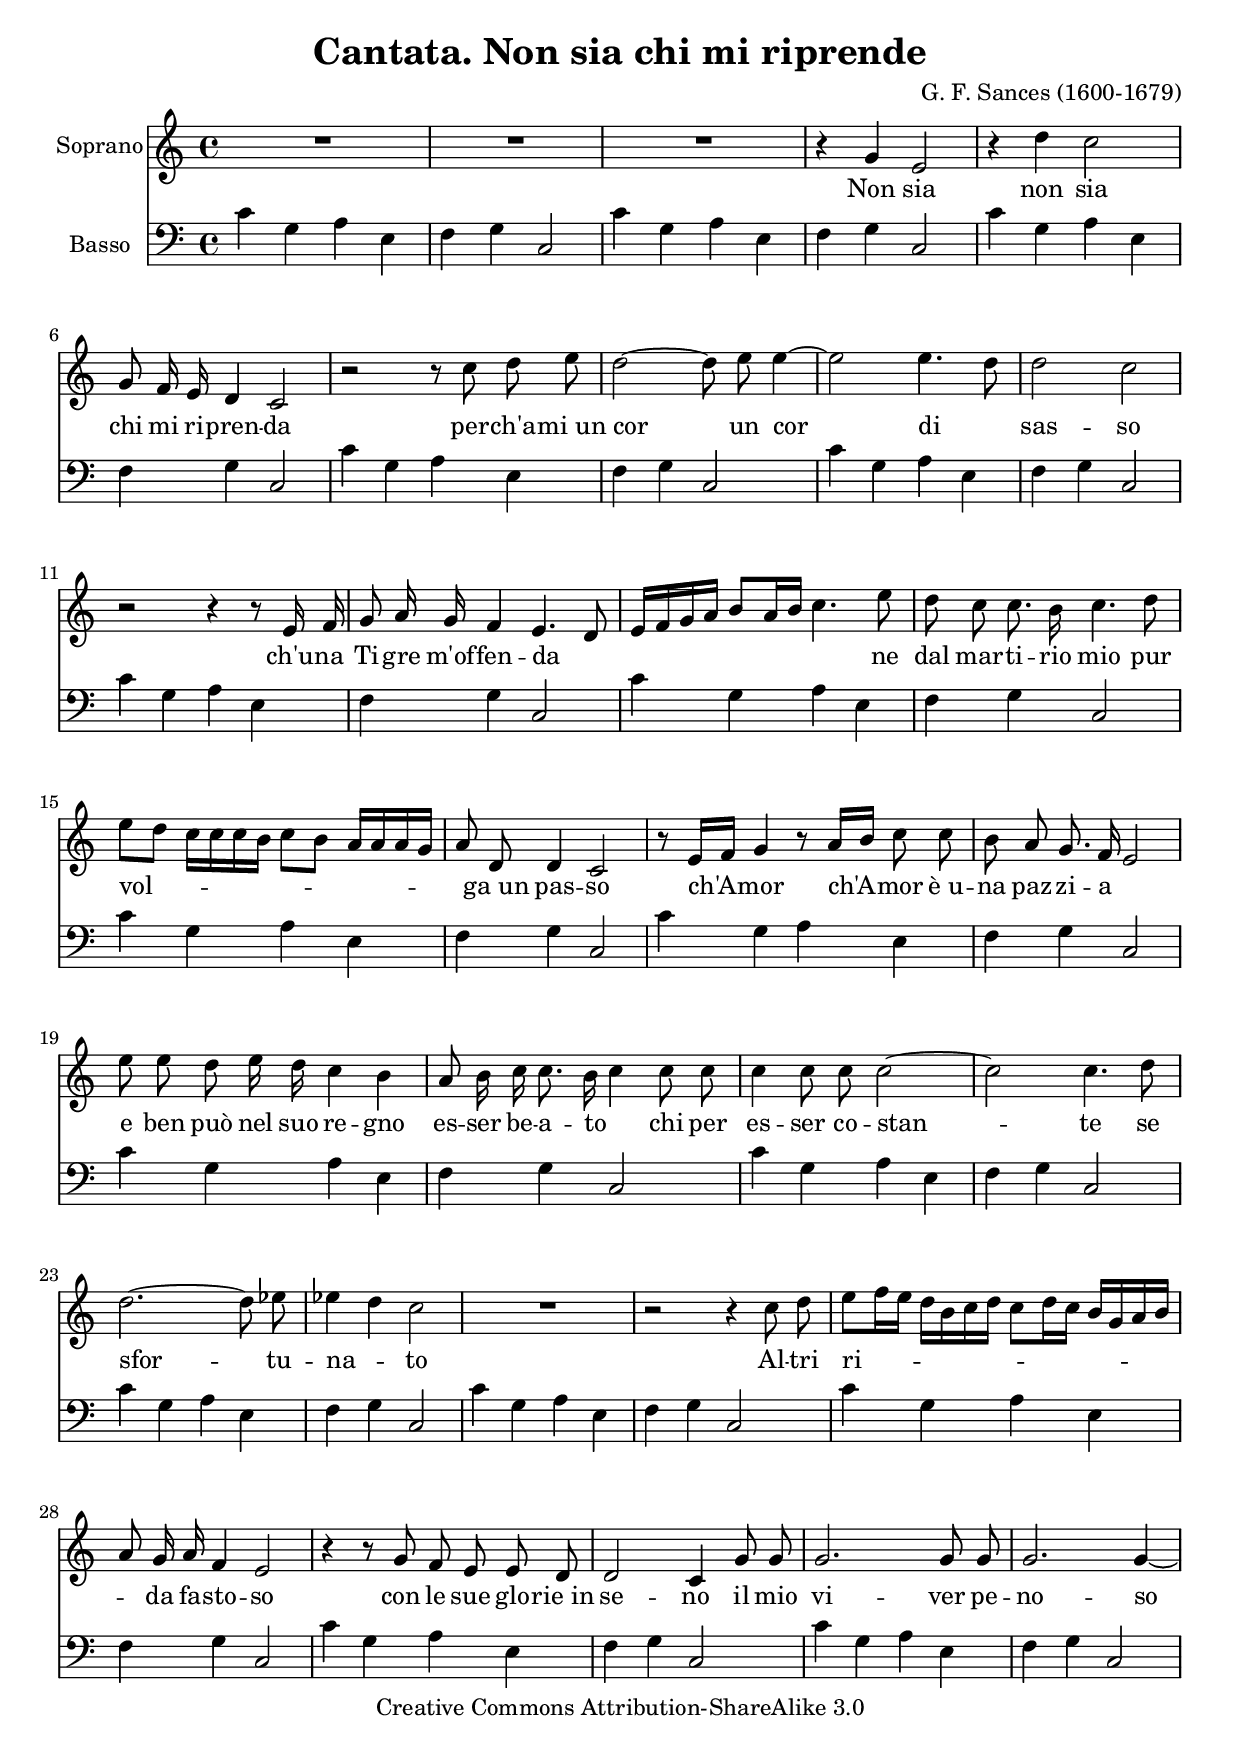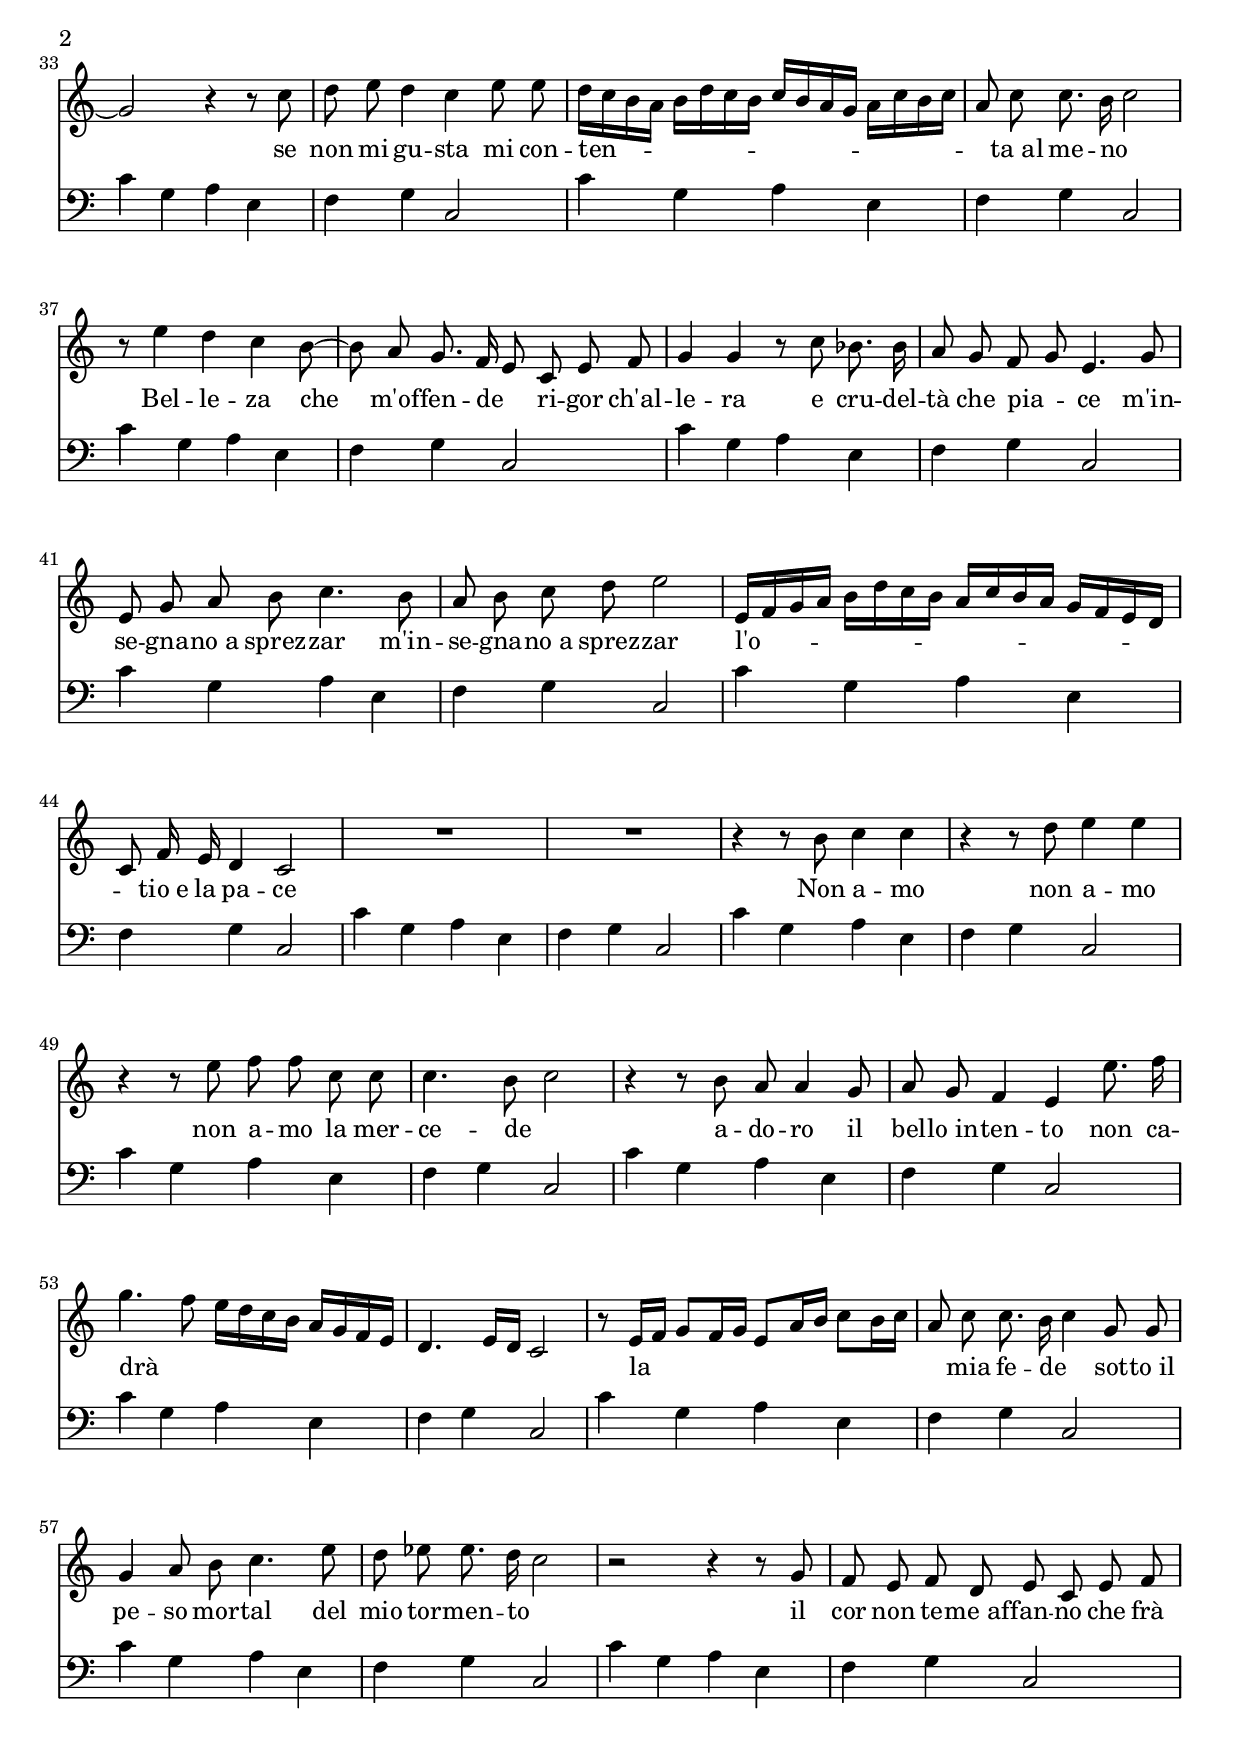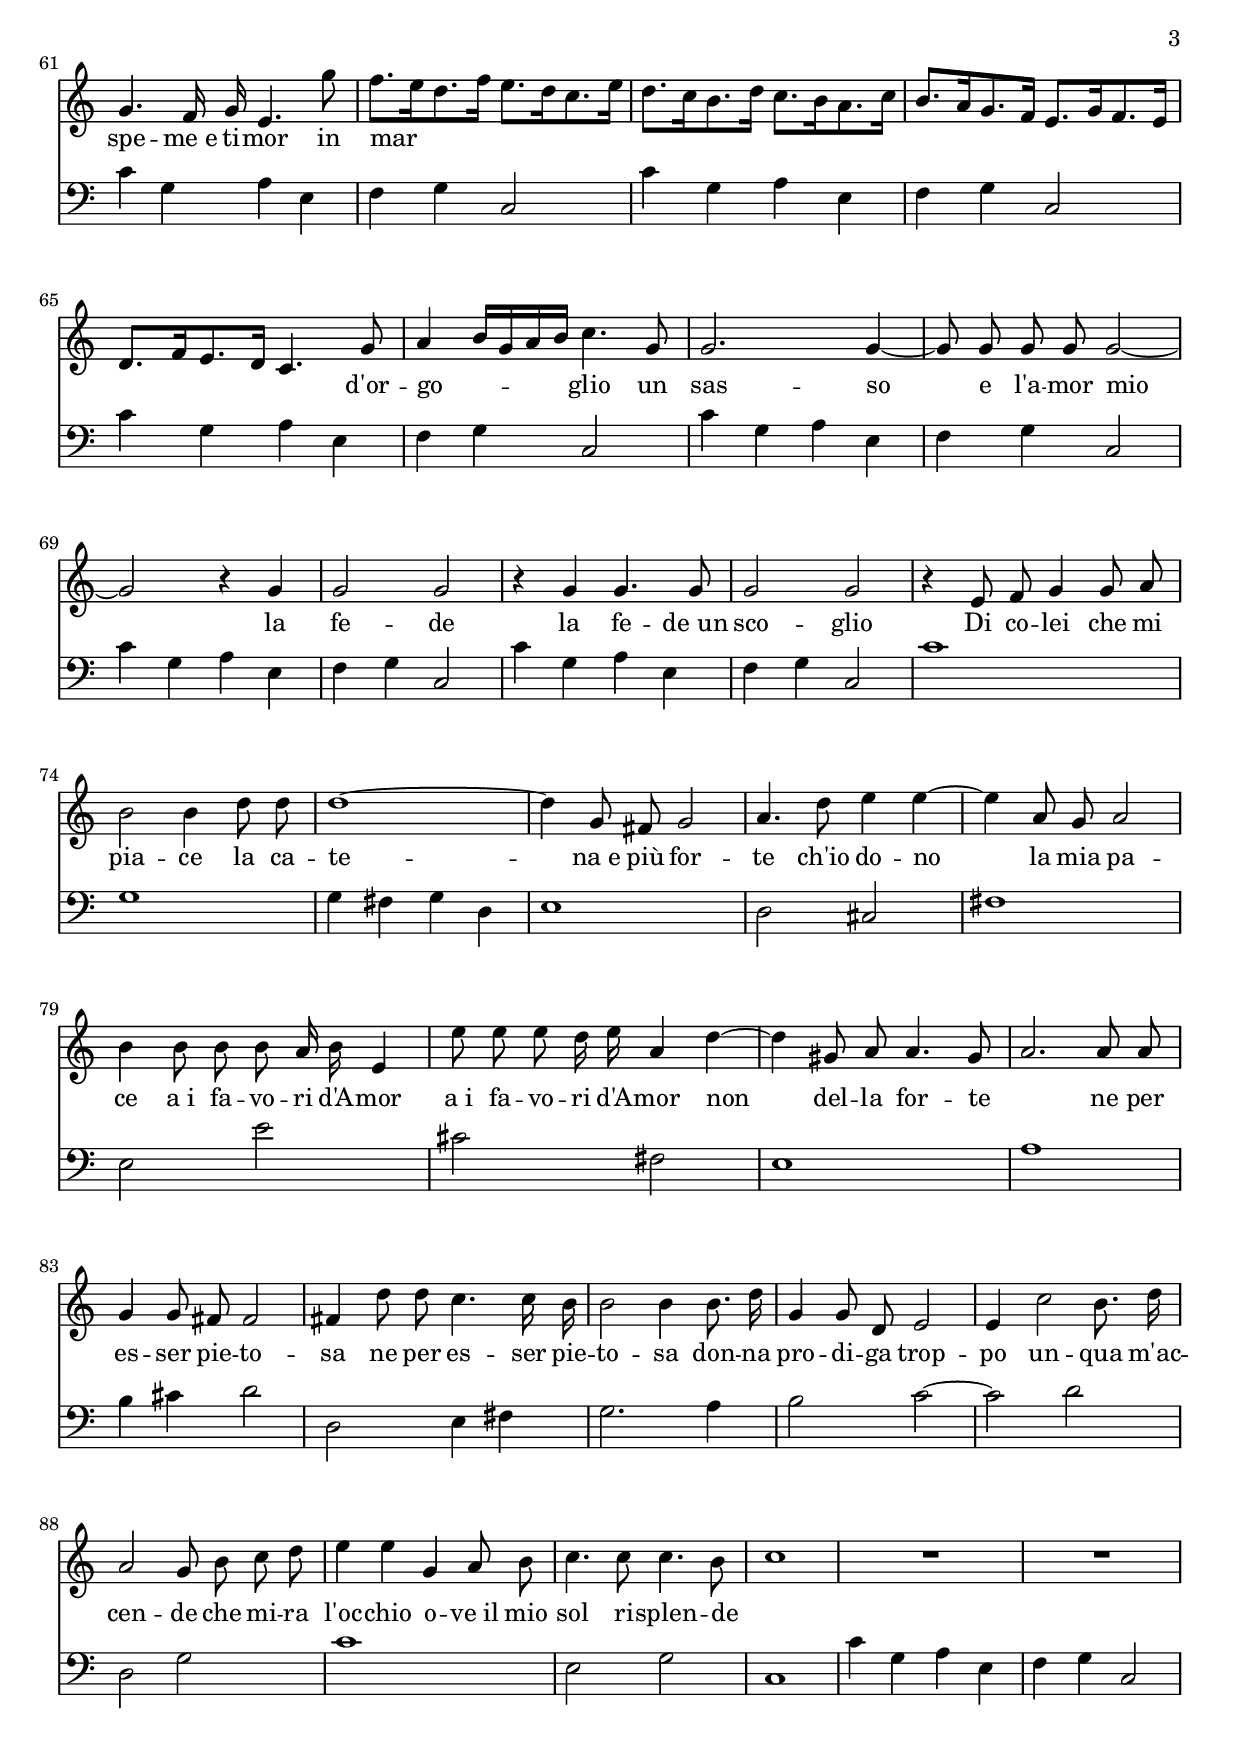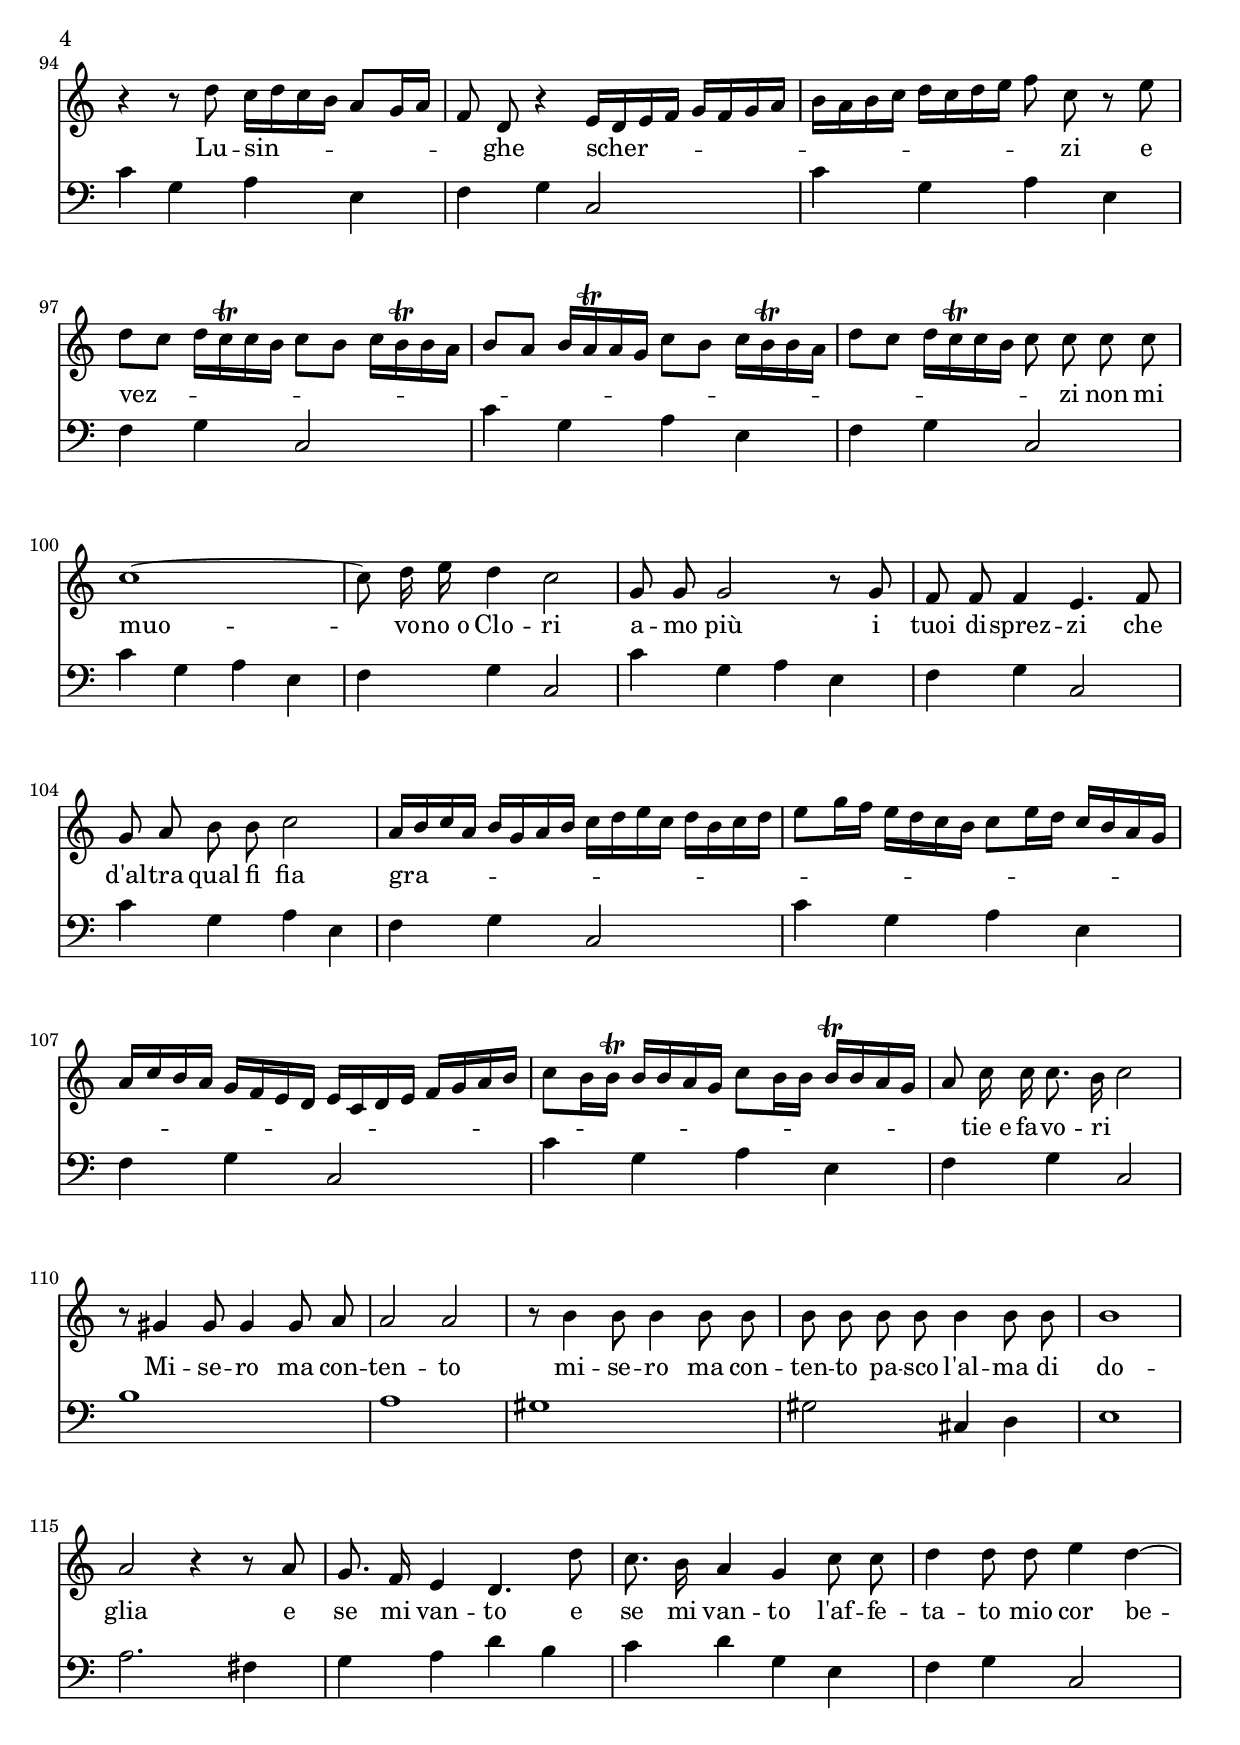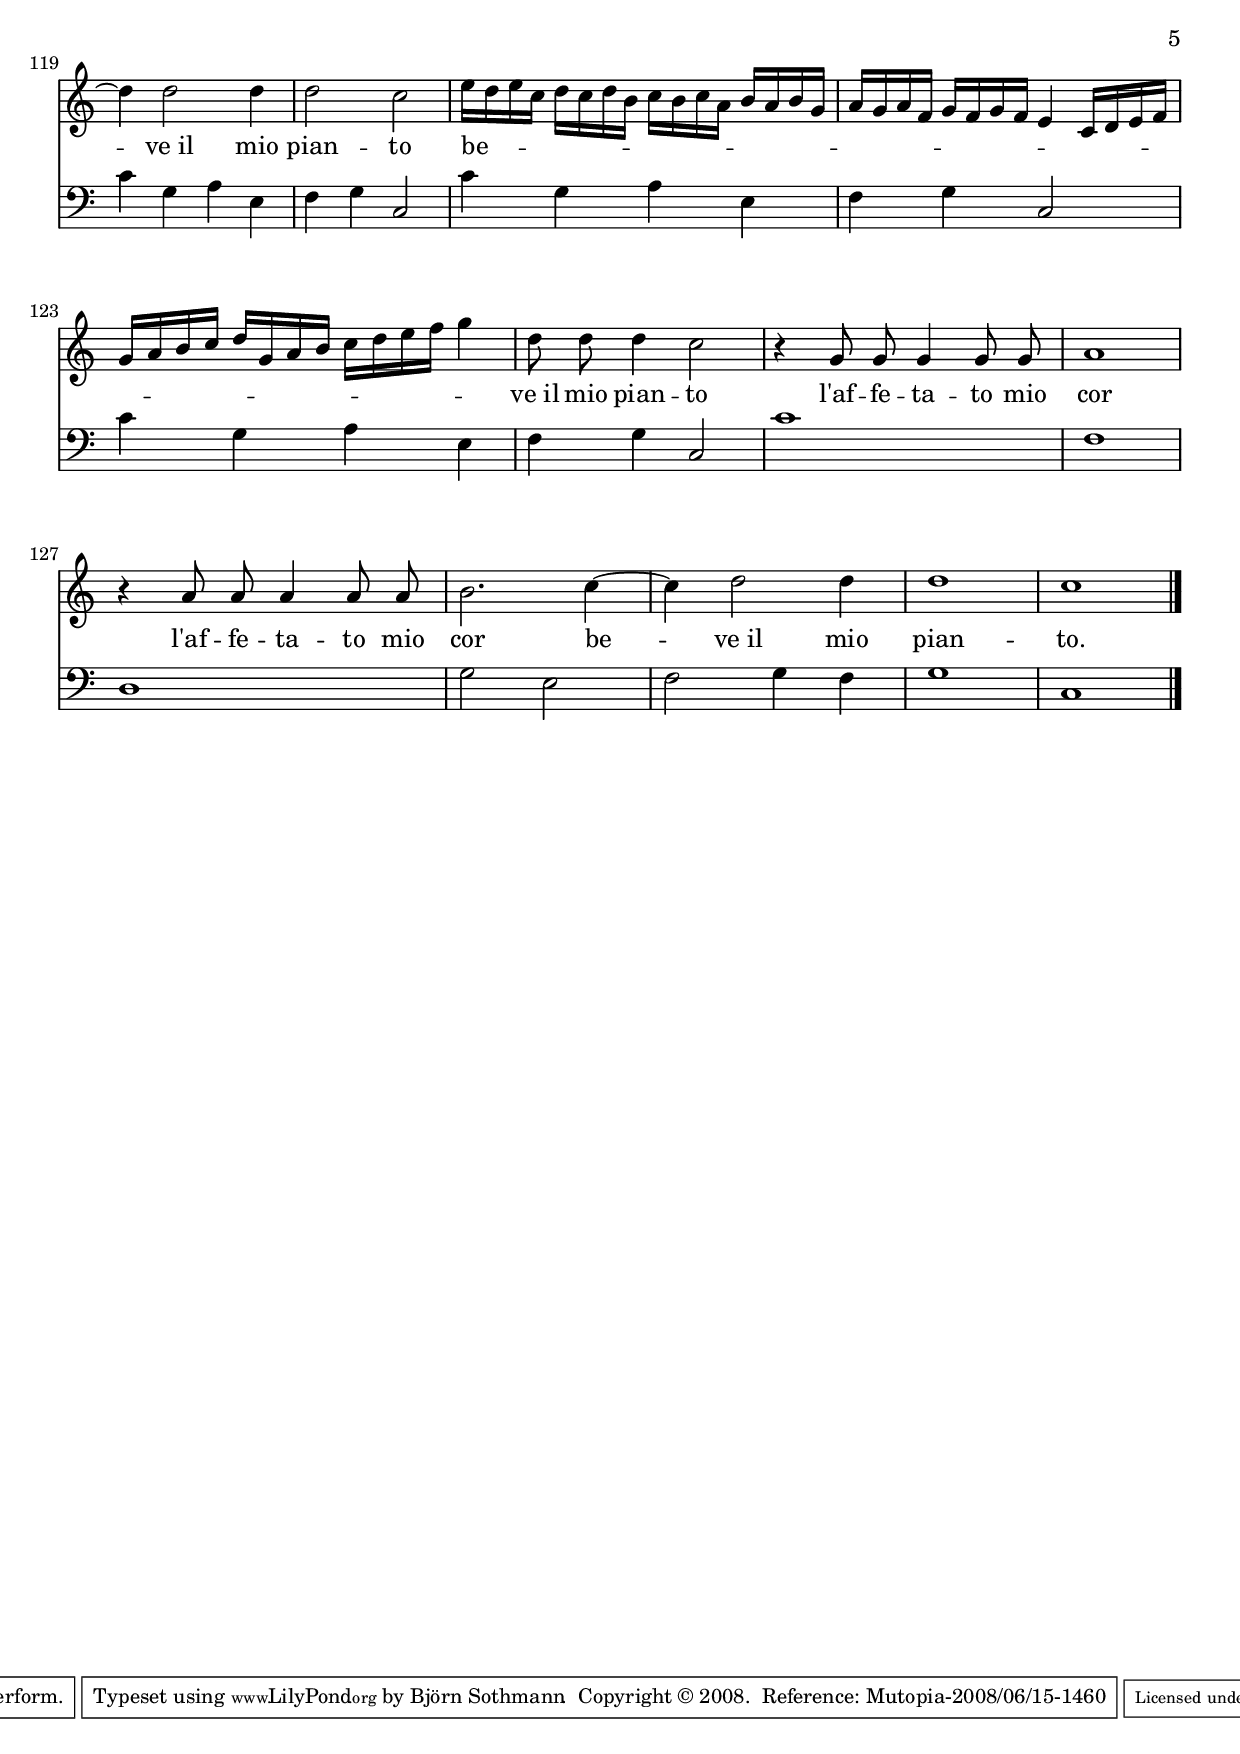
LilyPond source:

% Created on Sat May 31 15:26:19 CEST 2008
\version "2.11.48"

\header {
	title = "Cantata. Non sia chi mi riprende"
	composer = "G. F. Sances (1600-1679)"
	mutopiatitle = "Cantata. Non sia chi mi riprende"
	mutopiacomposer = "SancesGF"
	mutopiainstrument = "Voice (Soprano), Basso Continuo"
	date = "1636"
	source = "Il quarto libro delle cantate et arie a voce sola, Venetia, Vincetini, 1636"
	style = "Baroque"
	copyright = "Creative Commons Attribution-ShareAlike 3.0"
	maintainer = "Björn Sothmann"
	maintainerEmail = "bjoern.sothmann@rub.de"
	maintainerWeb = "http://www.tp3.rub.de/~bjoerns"
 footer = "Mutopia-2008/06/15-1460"
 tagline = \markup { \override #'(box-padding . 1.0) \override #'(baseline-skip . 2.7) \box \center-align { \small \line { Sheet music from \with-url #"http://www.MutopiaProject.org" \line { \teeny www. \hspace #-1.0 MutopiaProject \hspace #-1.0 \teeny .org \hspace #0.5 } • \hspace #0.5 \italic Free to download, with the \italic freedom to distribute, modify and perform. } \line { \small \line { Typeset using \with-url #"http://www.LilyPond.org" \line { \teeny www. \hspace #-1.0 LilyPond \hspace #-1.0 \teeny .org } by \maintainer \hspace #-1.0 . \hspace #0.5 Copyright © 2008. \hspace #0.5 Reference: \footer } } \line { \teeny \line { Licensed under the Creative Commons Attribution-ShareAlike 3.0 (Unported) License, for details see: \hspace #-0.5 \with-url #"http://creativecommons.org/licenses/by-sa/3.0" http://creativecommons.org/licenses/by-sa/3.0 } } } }
}

\include "deutsch.ly"

verse= \lyricmode {
Non sia non sia chi mi ri -- pren -- da per -- ch'a -- mi_un cor un cor di sas -- so ch'u -- na Ti -- gre m'of -- fen -- da ne dal mar -- ti -- rio mio pur vol -- ga_un pas -- so ch'A -- mor ch'A -- mor è_u -- na paz -- zi -- a e ben può nel suo re -- gno es -- ser be -- a -- to chi per es -- ser co -- stan -- te se sfor -- tu -- na -- to Al -- tri ri -- da fa -- sto -- so con le sue glo -- rie_in se -- no il mio vi -- ver pe -- no -- so se non mi gu -- sta mi con -- ten -- ta_al me -- no Bel -- le -- za che m'of -- fen -- de ri -- gor ch'al -- le -- ra e cru -- del -- tà che pia -- ce m'in -- se -- gna -- no_a sprez -- zar m'in -- se -- gna -- no_a sprez -- zar l'o -- tio_e la pa -- ce Non a -- mo non a -- mo non a -- mo la mer -- ce -- de a -- do -- ro il bel -- lo_in -- ten -- to non ca -- drà la mia fe -- de sot -- to_il pe -- so mor -- tal del mio tor -- men -- to il cor non te -- me_af -- fan -- no che frà spe -- me_e ti -- mor in mar d'or -- go -- glio un sas -- so e l'a -- mor mio la fe -- de la fe -- de_un sco -- glio Di co -- lei che mi pia -- ce la ca -- te -- na_e più for -- te ch'io do -- no la mia pa -- ce a_i fa -- vo -- ri d'A -- mor a_i fa -- vo -- ri d'A -- mor non del -- la for -- te ne per es -- ser pie -- to -- sa ne per es -- ser pie -- to -- sa don -- na pro -- di -- ga trop -- po un -- qua m'ac -- cen -- de che mi -- ra l'oc -- chio o -- ve_il mio sol ri -- splen -- de Lu -- sin -- ghe scher -- zi e vez -- zi non mi muo -- vo -- no_o Clo -- ri a -- mo più i tuoi di -- sprez -- zi che d'al -- tra qual fi fia gra -- tie_e fa -- vo -- ri Mi -- se -- ro ma con -- ten -- to mi -- se -- ro ma con -- ten -- to pa -- sco l'al -- ma di do -- glia e se mi van -- to e se mi van -- to l'af -- fe -- ta -- to mio cor be -- ve_il mio pian -- to be -- ve_il mio pian -- to l'af -- fe -- ta -- to mio cor l'af -- fe -- ta -- to mio cor be -- ve_il mio pian -- to.
}
 

staffSoprano = \new Staff  {
	\time 4/4
	\override Score.MetronomeMark #'stencil = ##f
	\tempo 4 = 80 
	\set Staff.instrumentName="Soprano"
	\set Staff.midiInstrument="oboe"
	\key c \major
	\clef treble
	\relative c'' { 	
		\context Voice = "melodySop" {
			\dynamicUp
			\autoBeamOff
			R1*3 |
			r4 g e2 |
			r4 d' c2 |
			g8 f16 e d4 c2 |
			r2 r8 c' d e |
			d2~ d8 e e4~ |
			e2 e4.\melisma d8\melismaEnd |
			d2 c |
			r2 r4 r8 e,16 f |
			g8 a16 g f4 e4.\melisma d8 |
			e16[ f g a] h8[ a16 h] c4.\melismaEnd e8 |
			d8 c c8. h16 c4. d8 |
			e8[\melisma d] c16[ c c h] c8[ h] a16[ a a g] |
			a8\melismaEnd d, d4 c2 |
			r8 e16[ f] g4 r8 a16[ h] c8 c |
			h a g8. f16\melisma e2\melismaEnd |
			e'8 e d e16 d c4 h |
			a8 h16 c c8. h16\melisma c4\melismaEnd c8 c |
			c4 c8 c c2~ |
			c c4. d8 |
			d2.~ d8 es |
			es4\melisma d\melismaEnd c2 |
			R1 |
			r2 r4 c8 d |
			e[\melisma f16 e] d[ h c d] c8[ d16 c] h[ g a h] |
			a8\melismaEnd g16 a f4 e2 |
			r4 r8 g f e e d |
			d2 c4 g'8 g |
			g2. g8 g |
			g2. g4~ |
			g2 r4 r8 c |
			d e d4 c e8 e |
			d16[\melisma c h a] h[ d c h] c[ h a g] a[ c h c] |
			a8\melismaEnd c c8. h16\melisma c2\melismaEnd |
			r8 e4 d c h8~ |
			h8 a g8. f16\melisma e8\melismaEnd c e f |
			g4 g r8 c b8. b16 |
			a8 g f\melisma g\melismaEnd e4. g8 |
			e8 g a h c4. h8 |
			a h c d e2 |
			e,16[\melisma f g a] h[ d c h] a[ c h a] g[ f e d] |
			c8\melismaEnd f16 e d4 c2 |
			R1*2 |
			r4 r8 h' c4 c |
			r4 r8 d e4 e |
			r4 r8 e f f c c |
			c4. h8\melisma c2\melismaEnd |
			r4 r8 h a a4 g8 |
			a g f4 e e'8. f16 |
			g4.\melisma f8 e16[ d c h] a[ g f e] |
			d4. e16[ d] c2\melismaEnd |
			r8 e16[\melisma f] g8[ f16 g] e8[ a16 h] c8[ h16 c] |
			a8\melismaEnd c c8. h16\melisma c4\melismaEnd g8 g |
			g4 a8 h c4. e8 |
			d es es8. d16\melisma c2\melismaEnd |
			r2 r4 r8 g |
			f e f d e c e f |
			g4. f16 g e4. g'8 |
			f8.[\melisma e16 d8. f16] e8.[ d16 c8. e16] |
			d8.[ c16 h8. d16] c8.[ h16 a8. c16] |
			h8.[ a16 g8. f16] e8.[ g16 f8. e16] |
			d8.[ f16 e8. d16] c4.\melismaEnd g'8 |
			a4\melisma h16[ g a h]\melismaEnd c4. g8 |
			g2. g4~ |
			g8 g g g g2~ |
			g r4 g |
			g2 g |
			r4 g g4. g8 |
			g2 g |
			r4 e8 f g4 g8 a |
			h2 h4 d8 d |
			d1~ |
			d4 g,8 fis g2 |
			a4. d8 e4 e~ |
			e a,8 g a2 |
			h4 h8 h h a16 h e,4 |
			e'8 e e d16 e a,4 d~ |
			d gis,8 a a4. gis8\melisma |
			a2.\melismaEnd a8 a |
			g4 g8 fis fis2 |
			fis4 d'8 d c4. c16 h |
			h2 h4 h8. d16 |
			g,4 g8 d e2 |
			e4 c'2 h8. d16 |
			a2 g8 h c d |
			e4 e g, a8 h |
			c4. c8 c4. h8\melisma |
			c1\melismaEnd |
			R1*2 |
			r4 r8 d c16[\melisma d c h] a8[ g16 a] |
			f8\melismaEnd d r4 e16[\melisma d e f] g[ f g a] |
			h[ a h c] d[ c d e] f8\melismaEnd c r e |
			d[\melisma c] d16[ c\trill c h] c8[ h] c16[ h\trill h a] |
			h8[ a] h16[ a\trill a g] c8[ h] c16[ h\trill h a] |
			d8[ c] d16[ c\trill c h] c8\melismaEnd c c c |
			c1~ |
			c8 d16 e d4 c2 |
			g8 g g2 r8 g |
			f f f4 e4. f8 |
			g8 a h h c2 |
			a16[\melisma h c a] h[ g a h] c[ d e c] d[ h c d] |
			e8[ g16 f] e[ d c h] c8[ e16 d] c[ h a g] |
			a16[ c h a] g[ f e d] e[ c d e] f[ g a h] |
			c8[ h16 h]\trill h[ h a g] c8[ h16 h] h[\trill h a g] |
			a8\melismaEnd c16 c c8. h16\melisma c2\melismaEnd |
			r8 gis4 gis8 gis4 gis8 a |
			a2 a |
			r8 h4 h8 h4 h8 h |
			h h h h h4 h8 h |
			h1 |
			a2 r4 r8 a |
			g8. f16 e4 d4. d'8 |
			c8. h16 a4 g c8 c |
			d4 d8 d e4 d~ |
			d d2 d4 |
			d2 c |
			e16[\melisma d e c] d[ c d h] c[ h c a] h[a h g] |
			a[ g a f] g[ f g f] e4 c16[ d e f] |
			g[ a h c] d[ g, a h] c[ d e f] g4\melismaEnd |
			d8 d d4 c2 |
			r4 g8 g g4 g8 g |
			a1 |
			r4 a8 a a4 a8 a |
			h2. c4~ |
			c d2 d4 |
			d1 |
			c |
		}

	\bar "|."
	}

}
staffBasso = \new Staff  {
	\set Staff.instrumentName="Basso"
	\set Staff.midiInstrument="harpsichord"
	\key c \major
	\clef bass
	\relative c' { 	
		c4 g a e |
		f g c,2 |
		c'4 g a e |
		f g c,2 |
		c'4 g a e |
		f g c,2 |
		c'4 g a e |
		f g c,2 |
		c'4 g a e |
		f g c,2 |
		c'4 g a e |
		f g c,2 |
		c'4 g a e |
		f g c,2 |
		c'4 g a e |
		f g c,2 |
		c'4 g a e |
		f g c,2 |
		c'4 g a e |
		f g c,2 |
		c'4 g a e |
		f g c,2 |
		c'4 g a e |
		f g c,2 |
		c'4 g a e |
		f g c,2 |
		c'4 g a e |
		f g c,2 |
		c'4 g a e |
		f g c,2 |
		c'4 g a e |
		f g c,2 |
		c'4 g a e |
		f g c,2 |
		c'4 g a e |
		f g c,2 |
		c'4 g a e |
		f g c,2 |
		c'4 g a e |
		f g c,2 |
		c'4 g a e |
		f g c,2 |
		c'4 g a e |
		f g c,2 |
		c'4 g a e |
		f g c,2 |
		c'4 g a e |
		f g c,2 |
		c'4 g a e |
		f g c,2 |
		c'4 g a e |
		f g c,2 |
		c'4 g a e |
		f g c,2 |
		c'4 g a e |
		f g c,2 |
		c'4 g a e |
		f g c,2 |
		c'4 g a e |
		f g c,2 |
		c'4 g a e |
		f g c,2 |
		c'4 g a e |
		f g c,2 |
		c'4 g a e |
		f g c,2 |
		c'4 g a e |
		f g c,2 |
		c'4 g a e |
		f g c,2 |
		c'4 g a e |
		f g c,2 |
		c'1 |
		g |
		g4 fis g d |
		e1 |
		d2 cis |
		fis1 |
		e2 e' |
		cis fis, |
		e1 |
		a |
		h4 cis d2 |
		d, e4 fis |
		g2. a4 |
		h2 c~ |
		c d |
		d, g |
		c1 |
		e,2 g |
		c,1 |
		c'4 g a e |
		f g c,2 |
		c'4 g a e |
		f g c,2 |
		c'4 g a e |
		f g c,2 |
		c'4 g a e |
		f g c,2 |
		c'4 g a e |
		f g c,2 |
		c'4 g a e |
		f g c,2 |
		c'4 g a e |
		f g c,2 |
		c'4 g a e |
		f g c,2 |
		c'4 g a e |
		f g c,2 |
		h'1 |
		a |
		gis |
		gis2 cis,4 d |
		e1 |
		a2. fis4 |
		g a d h |
		c d g, e |
		f g c,2 |
		c'4 g a e |
		f g c,2 |
		c'4 g a e |
		f g c,2 |
		c'4 g a e |
		f g c,2 |
		c'1 |
		f, |
		d |
		g2 e |
		f g4 f |
		g1 |
		c, |
		
	\bar "|."
	}

}


\score {
	<<
		\staffSoprano
		\context Lyrics = "lmelodySop" \lyricmode  { \lyricsto "melodySop" \verse }
		
		\staffBasso
	>>
	
	\midi {
	}

	\layout  {
	}
}

\paper {
}

